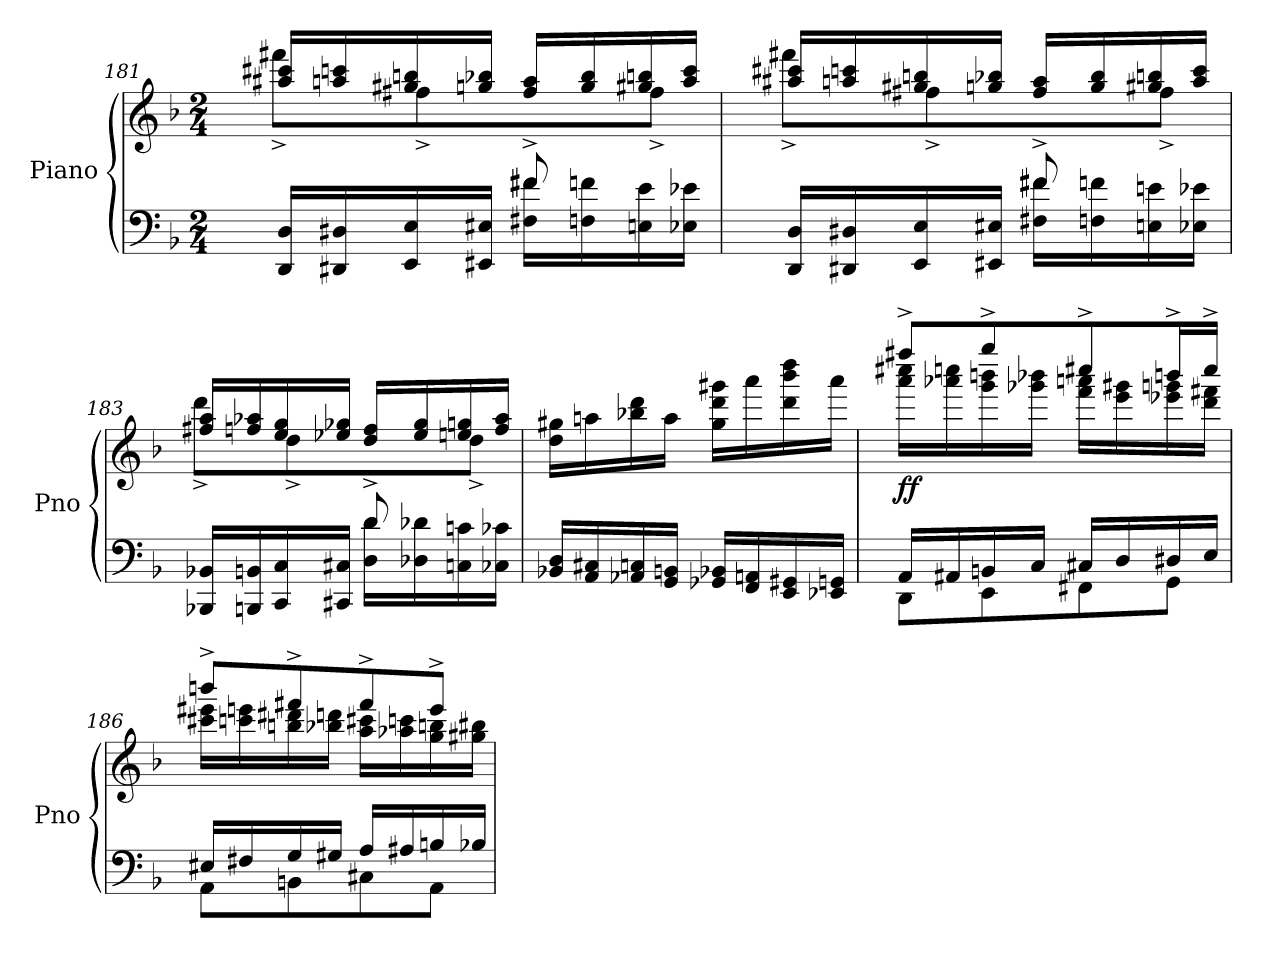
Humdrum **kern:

**kern	**kern	**dynam
*part1	*part1	*part1
*staff2	*staff1	*staff1/2
*I"Piano	*	*
*I'Pno	*	*
*clefF4	*clefG2	*
*k[b-]	*k[b-]	*
*M2/4	*M2/4	*
=181	=181	=181
*^	*^	*
4ryy	16DD/ 16D/LL	16aa#X/ 16ccc#X/LL	8fff#X^\L	.
.	16DD#X/ 16D#X/	16aan/ 16cccn/	.	.
.	16EE/ 16E/	16gg#X/ 16bbn/	8ff#X^\	.
.	16EE#X/ 16E#X/JJ	16ggn/ 16bb-X/JJ	.	.
8f#X^/	16F#X\ 16f#\LL	16ff#/ 16aa/LL	8ryy	.
.	16Fn\ 16fn\	16gg/ 16bb-/	.	.
8ryy	16En\ 16e\	16gg#X/ 16bbn/	8ff#^\J	.
.	16E-X\ 16e-X\JJ	16aa/ 16ccc/JJ	.	.
!!LO:PB:g=z	!!
=182	=182	=182	=182	=182
4ryy	16DD/ 16D/LL	16aa#X/ 16ccc#X/LL	8fff#X^\L	.
.	16DD#X/ 16D#X/	16aan/ 16cccn/	.	.
.	16EE/ 16E/	16gg#X/ 16bbn/	8ff#X^\	.
.	16EE#X/ 16E#X/JJ	16ggn/ 16bb-X/JJ	.	.
8f#X^/	16F#X\ 16f#\LL	16ff#/ 16aa/LL	8ryy	.
.	16Fn\ 16fn\	16gg/ 16bb-/	.	.
8ryy	16En\ 16en\	16gg#X/ 16bbn/	8ff#^\J	.
.	16E-X\ 16e-X\JJ	16aa/ 16ccc/JJ	.	.
=183	=183	=183	=183	=183
4ryy	16BBB-X/ 16BB-X/LL	16ff#X/ 16aa/LL	8ddd^\L	.
.	16BBBn/ 16BBn/	16ffn/ 16aa-X/	.	.
.	16CC/ 16C/	16ee/ 16gg/	8dd^\	.
.	16CC#X/ 16C#X/JJ	16ee-X/ 16gg-X/JJ	.	.
8d^/	16D\ 16d\LL	16dd/ 16ff/LL	8ryy	.
.	16D-X\ 16d-X\	16ee-/ 16gg-/	.	.
8ryy	16Cn\ 16cn\	16een/ 16ggn/	8dd^\J	.
.	16C-X\ 16c-X\JJ	16ff/ 16aa-/JJ	.	.
*v	*v	*	*	*
*	*v	*v	*
=184	=184	=184
16BB-X/ 16D/LL	16dd\ 16gg#X\LL	.
16AA/ 16C#X/	16aan\	.
16AA-X/ 16Cn/	16bb-X\ 16ddd\	.
16GG/ 16BBn/JJ	16aa\JJ	.
16GG-X/ 16BB-X/LL	16gg#\ 16ddd\ 16ggg#X\LL	.
16FF/ 16AAn/	16aaa\	.
16EE/ 16GG#X/	16ddd\ 16bbb-\ 16dddd\	.
16EE-X/ 16GGn/JJ	16aaa\JJ	.
!!LO:LB:g=z
=185	=185	=185
*^	*^	*
!	!	!	!	!LO:DY:b
16AA/LL	8DD\L	8ffff#X^/L	16aaa\ 16cccc#X\LL	ff
16AA#X/	.	.	16aaa-X\ 16ccccn\	.
16BBn/	8EE\	8gggg^/	16ggg\ 16bbbn\	.
16C/JJ	.	.	16ggg-X\ 16bbb-X\JJ	.
16C#X/LL	8FF#X\	8cccc#X^/	16fff\ 16aaan\LL	.
16D/	.	.	16eee\ 16ggg#X\	.
16D#X/	8GG\J	16bbbn^/L	16eee-X\ 16gggn\	.
16E/JJ	.	16cccc#^/JJ	16ddd\ 16fff#X\JJ	.
=186	=186	=186	=186	=186
16E#X/LL	8AA\L	8bbbn^/L	16ccc#X\ 16eee#X\LL	.
16F#X/	.	.	16cccn\ 16eeen\	.
16G/	8BBn\	8fff#X^/	16bbn\ 16ddd#X\	.
16G#X/JJ	.	.	16bb-X\ 16dddn\JJ	.
16A/LL	8C#X\	8fff#^/	16aa\ 16ccc#X\LL	.
16A#X/	.	.	16aa-X\ 16cccn\	.
16Bn/	8AA\J	8eee^/J	16gg\ 16bbn\	.
16B-X/JJ	.	.	16gg#X\ 16bb#X\JJ	.
*v	*v	*	*	*
*	*v	*v	*
=	=	=
*-	*-	*-
